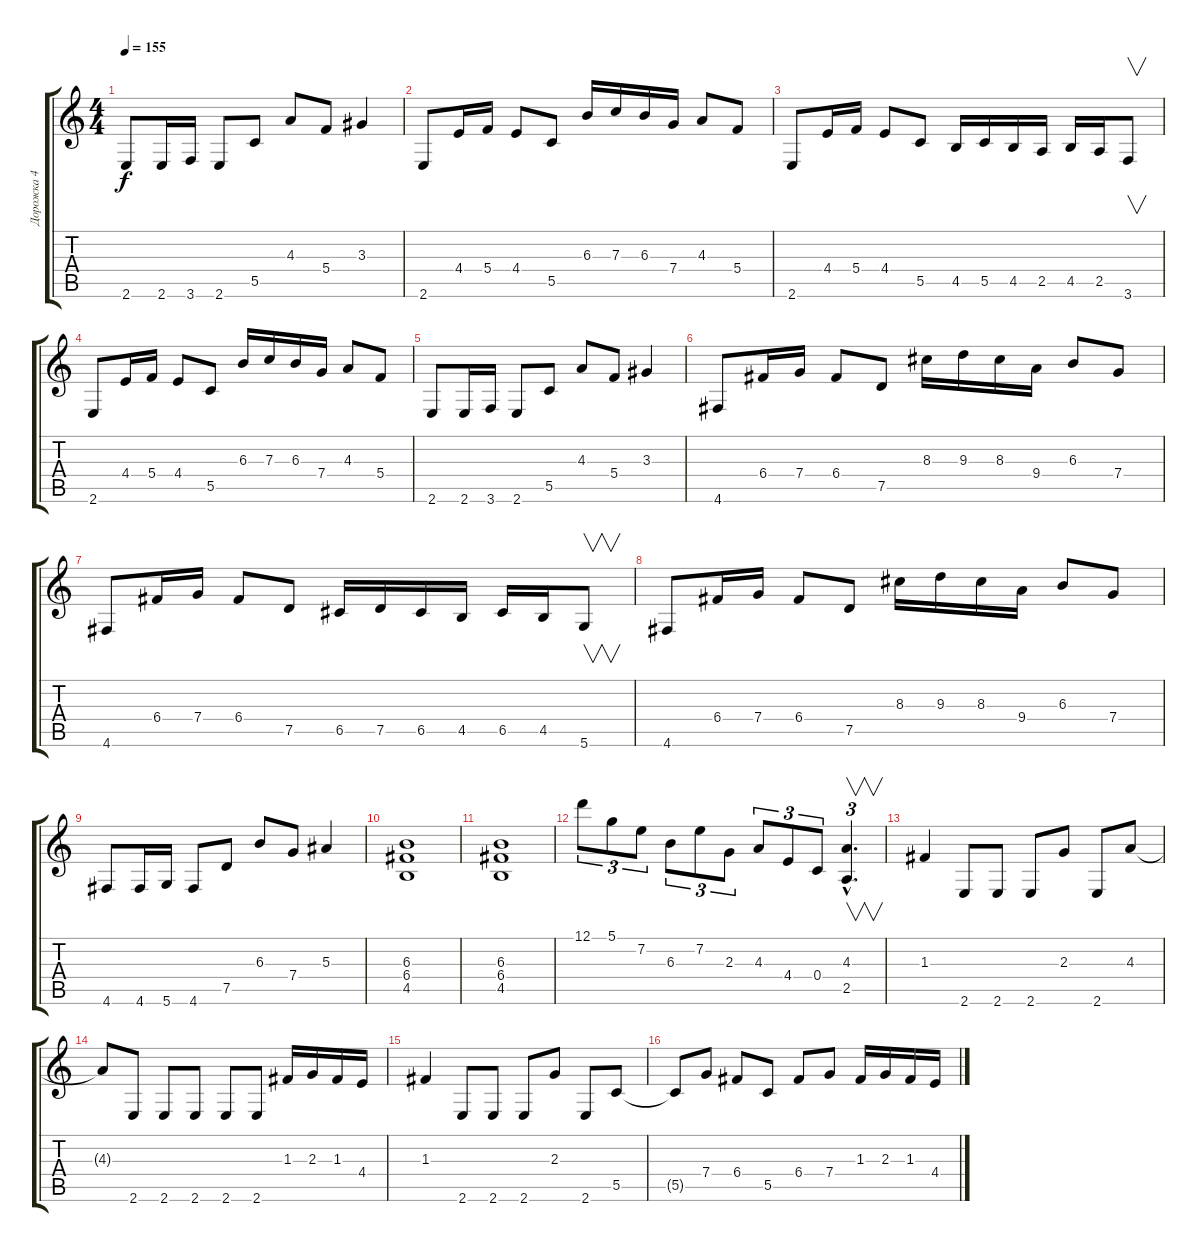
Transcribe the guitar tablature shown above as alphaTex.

\track ("Дорожка 4" "Дорожка 4") {instrument distortionguitar}
\staff {score tabs}
\tuning (D4 A3 F3 C3 G2 D2) {hide}
\ts (4 4)
\tempo 155
\clef g2
\ks c
2.6.8{dy f} 2.6.16 3.6.16 2.6.8 5.5.8 4.3.8 5.4.8 3.3.4 |
2.6.8 4.4.16 5.4.16 4.4.8 5.5.8 6.3.16 7.3.16 6.3.16 7.4.16 4.3.8 5.4.8 |
2.6.8 4.4.16 5.4.16 4.4.8 5.5.8 4.5.16 5.5.16 4.5.16 2.5.16 4.5.16 2.5.16 3.6.8{v} |
2.6.8 4.4.16 5.4.16 4.4.8 5.5.8 6.3.16 7.3.16 6.3.16 7.4.16 4.3.8 5.4.8 |
2.6.8 2.6.16 3.6.16 2.6.8 5.5.8 4.3.8 5.4.8 3.3.4 |
4.6.8 6.4.16 7.4.16 6.4.8 7.5.8 8.3.16 9.3.16 8.3.16 9.4.16 6.3.8 7.4.8 |
4.6.8 6.4.16 7.4.16 6.4.8 7.5.8 6.5.16 7.5.16 6.5.16 4.5.16 6.5.16 4.5.16 5.6.8{v} |
4.6.8 6.4.16 7.4.16 6.4.8 7.5.8 8.3.16 9.3.16 8.3.16 9.4.16 6.3.8 7.4.8 |
4.6.8 4.6.16 5.6.16 4.6.8 7.5.8 6.3.8 7.4.8 5.3.4 |
(6.3 6.4 4.5).1 |
(6.3 6.4 4.5).1 |
12.1.8{tu (3 2)} 5.1.8{tu (3 2)} 7.2.8{tu (3 2)} 6.3.8{tu (3 2)} 7.2.8{tu (3 2)} 2.3.8{tu (3 2)} 4.3.8{tu (3 2)} 4.4.8{tu (3 2)} 0.4.8{tu (3 2)} (4.3{hac} 2.5{hac}).4{v d tu (3 2)} |
1.3.4 2.6.8 2.6.8 2.6.8 2.3.8 2.6.8 4.3.8 |
4.3{t}.8 2.6.8 2.6.8 2.6.8 2.6.8 2.6.8 1.3.16 2.3.16 1.3.16 4.4.16 |
1.3.4 2.6.8 2.6.8 2.6.8 2.3.8 2.6.8 5.5.8 |
5.5{t}.8 7.4.8 6.4.8 5.5.8 6.4.8 7.4.8 1.3.16 2.3.16 1.3.16 4.4.16
